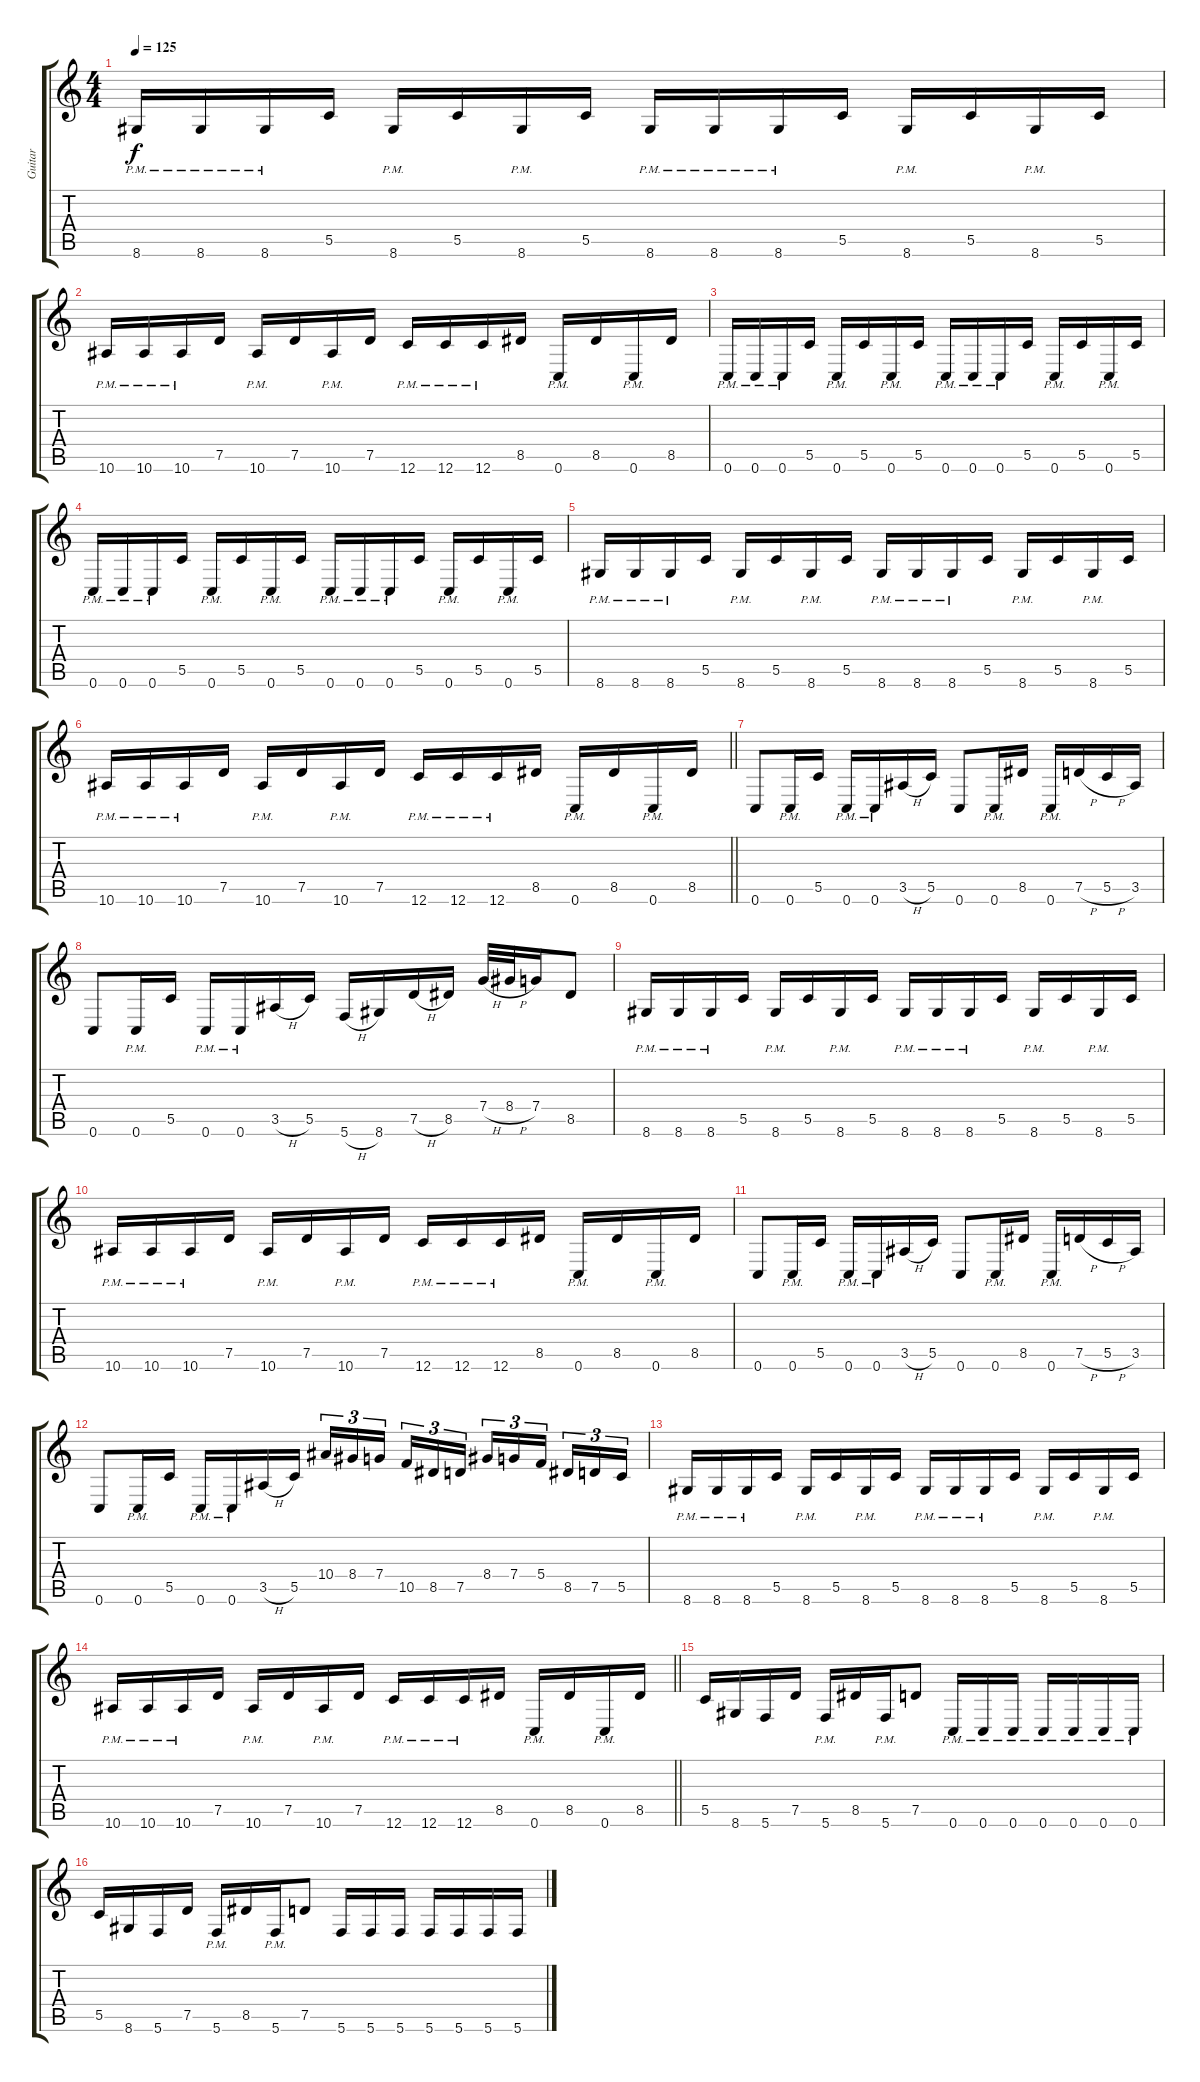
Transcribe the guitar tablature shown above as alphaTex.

\track ("Guitar" "Guitar") {instrument distortionguitar}
\staff {score tabs}
\tuning (D4 A3 F3 C3 G2 C2) {hide}
\ts (4 4)
\tempo 125
\clef g2
\ks c
8.6{pm}.16{dy f} 8.6{pm}.16 8.6{pm}.16 5.5.16 8.6{pm}.16 5.5.16 8.6{pm}.16 5.5.16 8.6{pm}.16 8.6{pm}.16 8.6{pm}.16 5.5.16 8.6{pm}.16 5.5.16 8.6{pm}.16 5.5.16 |
10.6{pm}.16 10.6{pm}.16 10.6{pm}.16 7.5.16 10.6{pm}.16 7.5.16 10.6{pm}.16 7.5.16 12.6{pm}.16 12.6{pm}.16 12.6{pm}.16 8.5.16 0.6{pm}.16 8.5.16 0.6{pm}.16 8.5.16 |
0.6{pm}.16 0.6{pm}.16 0.6{pm}.16 5.5.16 0.6{pm}.16 5.5.16 0.6{pm}.16 5.5.16 0.6{pm}.16 0.6{pm}.16 0.6{pm}.16 5.5.16 0.6{pm}.16 5.5.16 0.6{pm}.16 5.5.16 |
0.6{pm}.16 0.6{pm}.16 0.6{pm}.16 5.5.16 0.6{pm}.16 5.5.16 0.6{pm}.16 5.5.16 0.6{pm}.16 0.6{pm}.16 0.6{pm}.16 5.5.16 0.6{pm}.16 5.5.16 0.6{pm}.16 5.5.16 |
8.6{pm}.16 8.6{pm}.16 8.6{pm}.16 5.5.16 8.6{pm}.16 5.5.16 8.6{pm}.16 5.5.16 8.6{pm}.16 8.6{pm}.16 8.6{pm}.16 5.5.16 8.6{pm}.16 5.5.16 8.6{pm}.16 5.5.16 |
\barLineRight lightlight
10.6{pm}.16 10.6{pm}.16 10.6{pm}.16 7.5.16 10.6{pm}.16 7.5.16 10.6{pm}.16 7.5.16 12.6{pm}.16 12.6{pm}.16 12.6{pm}.16 8.5.16 0.6{pm}.16 8.5.16 0.6{pm}.16 8.5.16 |
\section ("" "")
0.6.8 0.6{pm}.16 5.5.16 0.6{pm}.16 0.6{pm}.16 3.5{h}.16 5.5.16 0.6.8 0.6{pm}.16 8.5.16 0.6{pm}.16 7.5{h}.16 5.5{h}.16 3.5.16 |
0.6.8 0.6{pm}.16 5.5.16 0.6{pm}.16 0.6{pm}.16 3.5{h}.16 5.5.16 5.6{h}.16 8.6.16 7.5{h}.16 8.5.16 7.4{h}.32 8.4{h}.32 7.4.16 8.5.8 |
8.6{pm}.16 8.6{pm}.16 8.6{pm}.16 5.5.16 8.6{pm}.16 5.5.16 8.6{pm}.16 5.5.16 8.6{pm}.16 8.6{pm}.16 8.6{pm}.16 5.5.16 8.6{pm}.16 5.5.16 8.6{pm}.16 5.5.16 |
10.6{pm}.16 10.6{pm}.16 10.6{pm}.16 7.5.16 10.6{pm}.16 7.5.16 10.6{pm}.16 7.5.16 12.6{pm}.16 12.6{pm}.16 12.6{pm}.16 8.5.16 0.6{pm}.16 8.5.16 0.6{pm}.16 8.5.16 |
0.6.8 0.6{pm}.16 5.5.16 0.6{pm}.16 0.6{pm}.16 3.5{h}.16 5.5.16 0.6.8 0.6{pm}.16 8.5.16 0.6{pm}.16 7.5{h}.16 5.5{h}.16 3.5.16 |
0.6.8 0.6{pm}.16 5.5.16 0.6{pm}.16 0.6{pm}.16 3.5{h}.16 5.5.16 10.4.16{tu (3 2)} 8.4.16{tu (3 2)} 7.4.16{tu (3 2) beam splitsecondary} 10.5.16{tu (3 2)} 8.5.16{tu (3 2)} 7.5.16{tu (3 2)} 8.4.16{tu (3 2)} 7.4.16{tu (3 2)} 5.4.16{tu (3 2) beam splitsecondary} 8.5.16{tu (3 2)} 7.5.16{tu (3 2)} 5.5.16{tu (3 2)} |
8.6{pm}.16 8.6{pm}.16 8.6{pm}.16 5.5.16 8.6{pm}.16 5.5.16 8.6{pm}.16 5.5.16 8.6{pm}.16 8.6{pm}.16 8.6{pm}.16 5.5.16 8.6{pm}.16 5.5.16 8.6{pm}.16 5.5.16 |
\barLineRight lightlight
10.6{pm}.16 10.6{pm}.16 10.6{pm}.16 7.5.16 10.6{pm}.16 7.5.16 10.6{pm}.16 7.5.16 12.6{pm}.16 12.6{pm}.16 12.6{pm}.16 8.5.16 0.6{pm}.16 8.5.16 0.6{pm}.16 8.5.16 |
\section ("" "")
5.5.16 8.6.16 5.6.16 7.5.16 5.6{pm}.16 8.5.16 5.6{pm}.16 7.5.8 0.6{pm}.16 0.6{pm}.16 0.6{pm}.16 0.6{pm}.16 0.6{pm}.16 0.6{pm}.16 0.6{pm}.16 |
5.5.16 8.6.16 5.6.16 7.5.16 5.6{pm}.16 8.5.16 5.6{pm}.16 7.5.8 5.6.16 5.6.16 5.6.16 5.6.16 5.6.16 5.6.16 5.6.16
